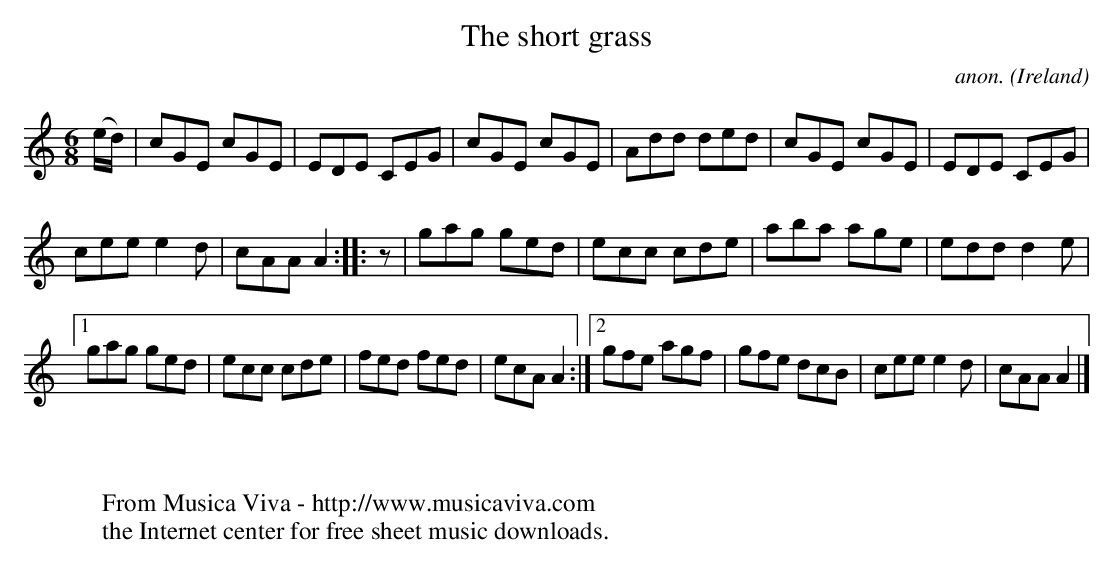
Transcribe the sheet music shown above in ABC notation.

X:1
T:The short grass
C:anon.
O:Ireland
M:6/8
L:1/8
K:C
(e/d/)|cGE cGE|EDE CEG|cGE cGE|Add ded|cGE cGE|EDE CEG|
cee e2d|cAA A2::z|gag ged|ecc cde|aba age|edd d2e|
[1 gag ged|ecc cde|fed fed|ecA A2:|[2 gfe agf|gfe dcB|cee e2d|cAA A2|]
W:
W:
W:  From Musica Viva - http://www.musicaviva.com
W:  the Internet center for free sheet music downloads.
